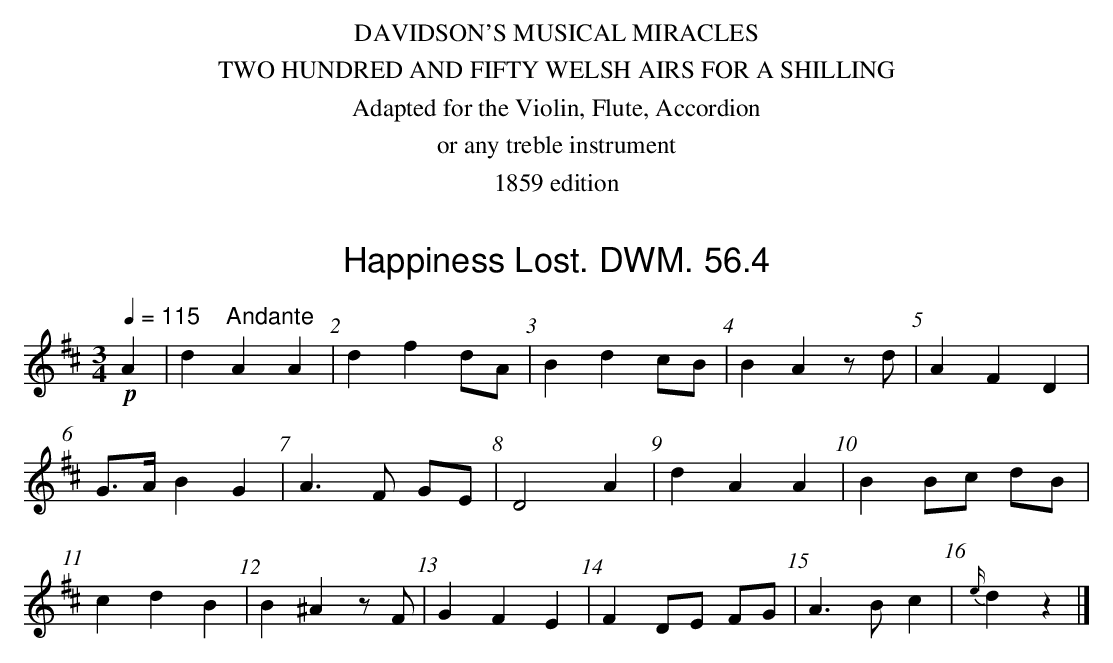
X:1
T:Happiness Lost. DWM. 56.4
M:3/4
L:1/8
Q:1/4=115 "    Andante"
K:D
!p!A2|d2A2A2|d2f2 dA|B2d2 cB|B2A2 zd|A2F2D2|
G>A B2G2|A3F GE|D4 A2|d2A2A2|B2 Bc dB|
c2d2B2|B2 ^A2 zF|G2F2E2|F2 DE FG|A3B c2|{e/}d2 z2|]
